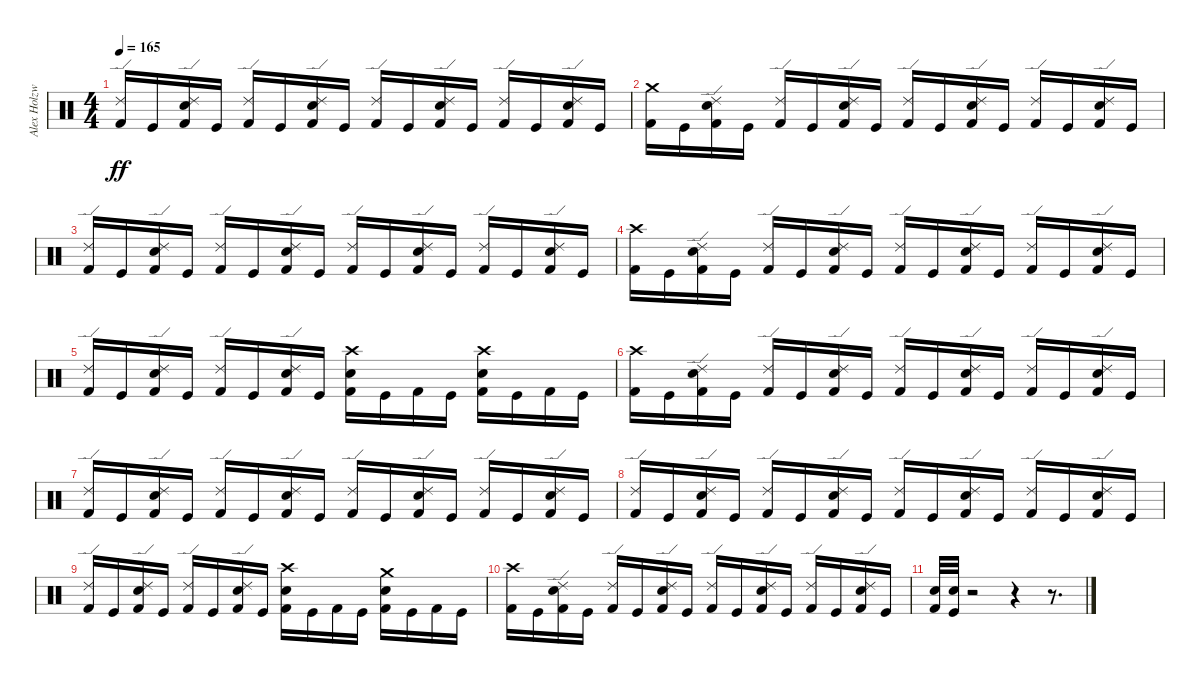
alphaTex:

\track ("Alex Holzwarth" "Alex Holzw") {instrument percussion}
\staff {score}
\articulation defaults
\ts (4 4)
\tempo 165
\clef neutral
\ks c
("Ride (edge) 2" "Kick (hit) 2").16{dy ff} "Kick (hit)".16 ("Ride (edge) 2" "Electric Snare (hit)" "Kick (hit) 2").16 "Kick (hit)".16 ("Ride (edge) 2" "Kick (hit) 2").16 "Kick (hit)".16 ("Ride (edge) 2" "Electric Snare (hit)" "Kick (hit) 2").16 "Kick (hit)".16 ("Ride (edge) 2" "Kick (hit) 2").16 "Kick (hit)".16 ("Ride (edge) 2" "Electric Snare (hit)" "Kick (hit) 2").16 "Kick (hit)".16 ("Ride (edge) 2" "Kick (hit) 2").16 "Kick (hit)".16 ("Ride (edge) 2" "Electric Snare (hit)" "Kick (hit) 2").16 "Kick (hit)".16 |
("Crash medium (hit)" "Kick (hit) 2").16 "Kick (hit)".16 ("Ride (edge) 2" "Electric Snare (hit)" "Kick (hit) 2").16 "Kick (hit)".16 ("Ride (edge) 2" "Kick (hit) 2").16 "Kick (hit)".16 ("Ride (edge) 2" "Electric Snare (hit)" "Kick (hit) 2").16 "Kick (hit)".16 ("Ride (edge) 2" "Kick (hit) 2").16 "Kick (hit)".16 ("Ride (edge) 2" "Electric Snare (hit)" "Kick (hit) 2").16 "Kick (hit)".16 ("Ride (edge) 2" "Kick (hit) 2").16 "Kick (hit)".16 ("Ride (edge) 2" "Electric Snare (hit)" "Kick (hit) 2").16 "Kick (hit)".16 |
("Ride (edge) 2" "Kick (hit) 2").16 "Kick (hit)".16 ("Ride (edge) 2" "Electric Snare (hit)" "Kick (hit) 2").16 "Kick (hit)".16 ("Ride (edge) 2" "Kick (hit) 2").16 "Kick (hit)".16 ("Ride (edge) 2" "Electric Snare (hit)" "Kick (hit) 2").16 "Kick (hit)".16 ("Ride (edge) 2" "Kick (hit) 2").16 "Kick (hit)".16 ("Ride (edge) 2" "Electric Snare (hit)" "Kick (hit) 2").16 "Kick (hit)".16 ("Ride (edge) 2" "Kick (hit) 2").16 "Kick (hit)".16 ("Ride (edge) 2" "Electric Snare (hit)" "Kick (hit) 2").16 "Kick (hit)".16 |
("Crash high (hit)" "Kick (hit) 2").16 "Kick (hit)".16 ("Ride (edge) 2" "Electric Snare (hit)" "Kick (hit) 2").16 "Kick (hit)".16 ("Ride (edge) 2" "Kick (hit) 2").16 "Kick (hit)".16 ("Ride (edge) 2" "Electric Snare (hit)" "Kick (hit) 2").16 "Kick (hit)".16 ("Ride (edge) 2" "Kick (hit) 2").16 "Kick (hit)".16 ("Ride (edge) 2" "Electric Snare (hit)" "Kick (hit) 2").16 "Kick (hit)".16 ("Ride (edge) 2" "Kick (hit) 2").16 "Kick (hit)".16 ("Ride (edge) 2" "Electric Snare (hit)" "Kick (hit) 2").16 "Kick (hit)".16 |
("Ride (edge) 2" "Kick (hit) 2").16 "Kick (hit)".16 ("Ride (edge) 2" "Electric Snare (hit)" "Kick (hit) 2").16 "Kick (hit)".16 ("Ride (edge) 2" "Kick (hit) 2").16 "Kick (hit)".16 ("Ride (edge) 2" "Electric Snare (hit)" "Kick (hit) 2").16 "Kick (hit)".16 ("Crash high (hit)" "Electric Snare (hit)" "Kick (hit) 2").16 "Kick (hit)".16 "Kick (hit) 2".16 "Kick (hit)".16 ("Crash high (hit)" "Electric Snare (hit)" "Kick (hit) 2").16 "Kick (hit)".16 "Kick (hit) 2".16 "Kick (hit)".16 |
("Crash high (hit)" "Kick (hit) 2").16 "Kick (hit)".16 ("Ride (edge) 2" "Electric Snare (hit)" "Kick (hit) 2").16 "Kick (hit)".16 ("Ride (edge) 2" "Kick (hit) 2").16 "Kick (hit)".16 ("Ride (edge) 2" "Electric Snare (hit)" "Kick (hit) 2").16 "Kick (hit)".16 ("Ride (edge) 2" "Kick (hit) 2").16 "Kick (hit)".16 ("Ride (edge) 2" "Electric Snare (hit)" "Kick (hit) 2").16 "Kick (hit)".16 ("Ride (edge) 2" "Kick (hit) 2").16 "Kick (hit)".16 ("Ride (edge) 2" "Electric Snare (hit)" "Kick (hit) 2").16 "Kick (hit)".16 |
("Ride (edge) 2" "Kick (hit) 2").16 "Kick (hit)".16 ("Ride (edge) 2" "Electric Snare (hit)" "Kick (hit) 2").16 "Kick (hit)".16 ("Ride (edge) 2" "Kick (hit) 2").16 "Kick (hit)".16 ("Ride (edge) 2" "Electric Snare (hit)" "Kick (hit) 2").16 "Kick (hit)".16 ("Ride (edge) 2" "Kick (hit) 2").16 "Kick (hit)".16 ("Ride (edge) 2" "Electric Snare (hit)" "Kick (hit) 2").16 "Kick (hit)".16 ("Ride (edge) 2" "Kick (hit) 2").16 "Kick (hit)".16 ("Ride (edge) 2" "Electric Snare (hit)" "Kick (hit) 2").16 "Kick (hit)".16 |
("Ride (edge) 2" "Kick (hit) 2").16 "Kick (hit)".16 ("Ride (edge) 2" "Electric Snare (hit)" "Kick (hit) 2").16 "Kick (hit)".16 ("Ride (edge) 2" "Kick (hit) 2").16 "Kick (hit)".16 ("Ride (edge) 2" "Electric Snare (hit)" "Kick (hit) 2").16 "Kick (hit)".16 ("Ride (edge) 2" "Kick (hit) 2").16 "Kick (hit)".16 ("Ride (edge) 2" "Electric Snare (hit)" "Kick (hit) 2").16 "Kick (hit)".16 ("Ride (edge) 2" "Kick (hit) 2").16 "Kick (hit)".16 ("Ride (edge) 2" "Electric Snare (hit)" "Kick (hit) 2").16 "Kick (hit)".16 |
("Ride (edge) 2" "Kick (hit) 2").16 "Kick (hit)".16 ("Ride (edge) 2" "Electric Snare (hit)" "Kick (hit) 2").16 "Kick (hit)".16 ("Ride (edge) 2" "Kick (hit) 2").16 "Kick (hit)".16 ("Ride (edge) 2" "Electric Snare (hit)" "Kick (hit) 2").16 "Kick (hit)".16 ("Crash high (hit)" "Electric Snare (hit)" "Kick (hit) 2").16 "Kick (hit)".16 "Kick (hit) 2".16 "Kick (hit)".16 ("Crash medium (hit)" "Electric Snare (hit)" "Kick (hit) 2").16 "Kick (hit)".16 "Kick (hit) 2".16 "Kick (hit)".16 |
("Crash high (hit)" "Kick (hit) 2").16 "Kick (hit)".16 ("Ride (edge) 2" "Electric Snare (hit)" "Kick (hit) 2").16 "Kick (hit)".16 ("Ride (edge) 2" "Kick (hit) 2").16 "Kick (hit)".16 ("Ride (edge) 2" "Electric Snare (hit)" "Kick (hit) 2").16 "Kick (hit)".16 ("Ride (edge) 2" "Kick (hit) 2").16 "Kick (hit)".16 ("Ride (edge) 2" "Electric Snare (hit)" "Kick (hit) 2").16 "Kick (hit)".16 ("Ride (edge) 2" "Kick (hit) 2").16 "Kick (hit)".16 ("Ride (edge) 2" "Electric Snare (hit)" "Kick (hit) 2").16 "Kick (hit)".16 |
("Electric Snare (hit)" "Kick (hit) 2").32 ("Electric Snare (hit)" "Kick (hit)").32 r.2 r.4 r.8{d}
